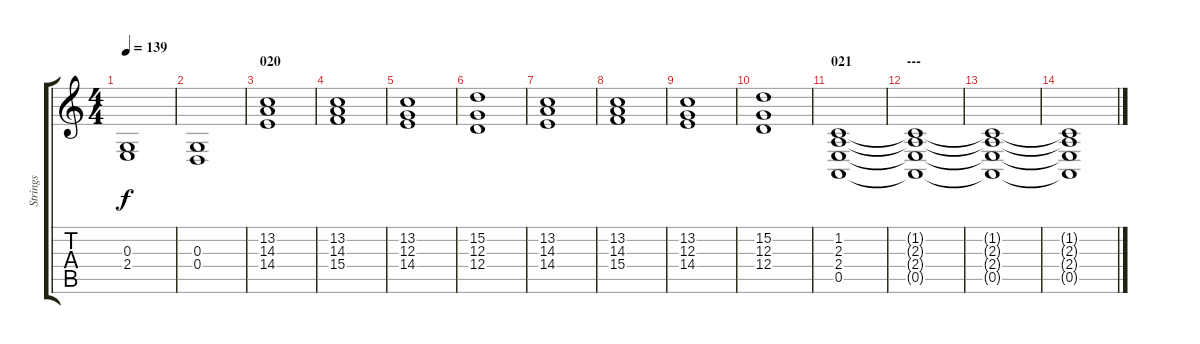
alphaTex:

\track ("Strings" "Strings") {instrument stringensemble1}
\staff {score tabs}
\tuning (E4 B3 G3 D3 A2 E2) {hide}
\ts (4 4)
\tempo 139
\clef g2
\ks c
(0.3 2.4).1{dy f} |
(0.3 0.4).1 |
\section ("" "020")
(13.2 14.3 14.4).1 |
(13.2 14.3 15.4).1 |
(13.2 12.3 14.4).1 |
(15.2 12.3 12.4).1 |
(13.2 14.3 14.4).1 |
(13.2 14.3 15.4).1 |
(13.2 12.3 14.4).1 |
(15.2 12.3 12.4).1 |
\section ("" "021")
(1.2 2.3 2.4 0.5).1{volume 0} |
\section ("" "---")
(1.2{t} 2.3{t} 2.4{t} 0.5{t}).1 |
(1.2{t} 2.3{t} 2.4{t} 0.5{t}).1 |
(1.2{t} 2.3{t} 2.4{t} 0.5{t}).1
